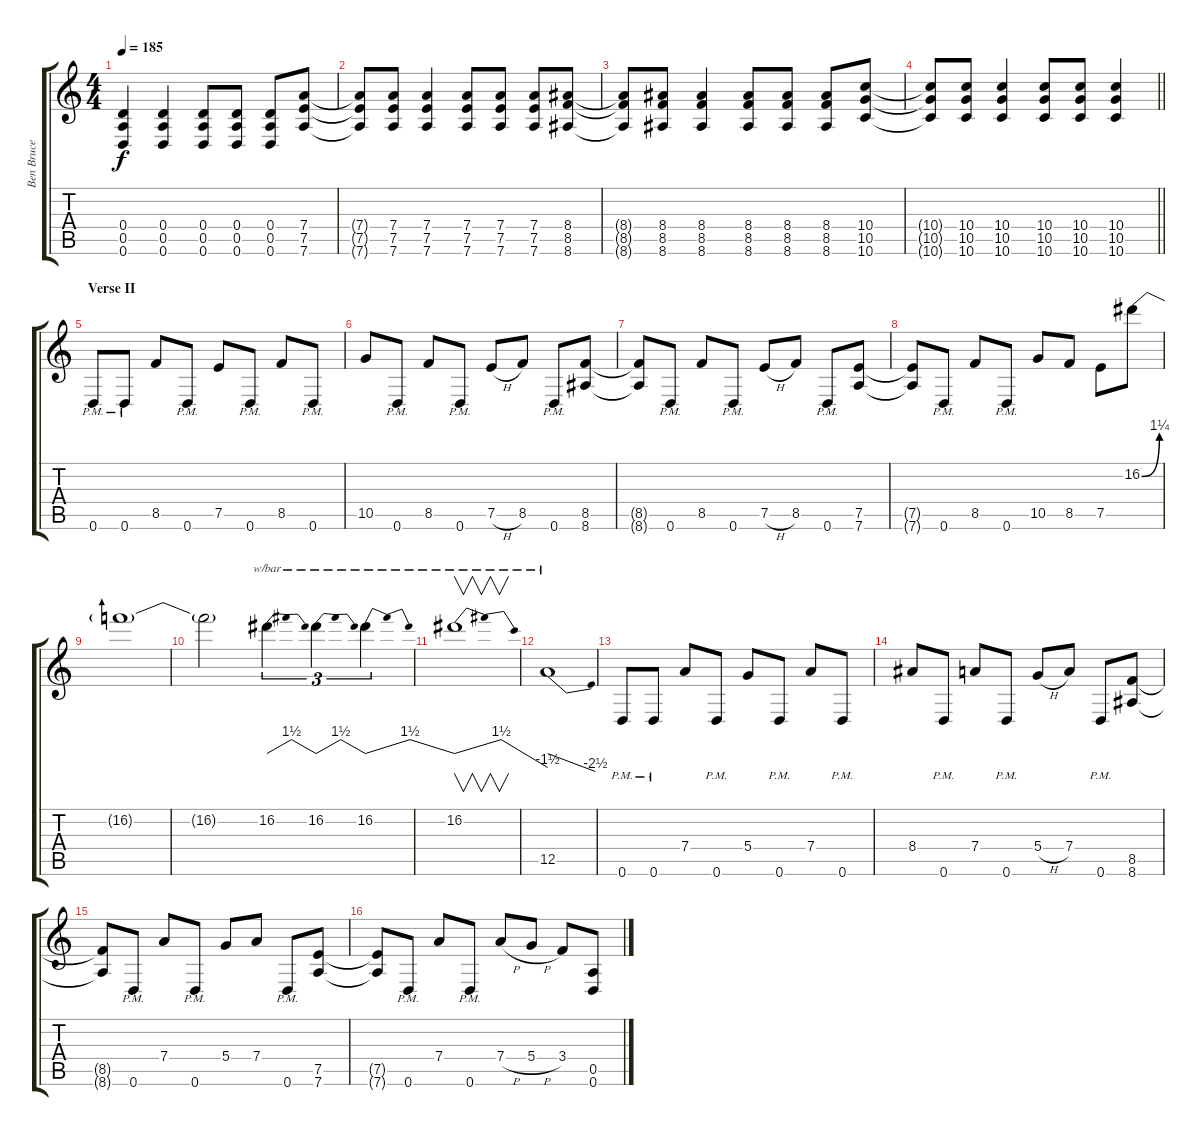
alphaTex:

\track ("Ben Bruce" "Ben Bruce") {instrument distortionguitar}
\staff {score tabs}
\tuning (E4 B3 G3 D3 A2 D2) {hide}
\ts (4 4)
\tempo 185
\clef g2
\ks c
(0.4 0.5 0.6).4{dy f} (0.4 0.5 0.6).4 (0.4 0.5 0.6).8 (0.4 0.5 0.6).8 (0.4 0.5 0.6).8 (7.4 7.5 7.6).8 |
(7.4{t} 7.5{t} 7.6{t}).8 (7.4 7.5 7.6).8 (7.4 7.5 7.6).4 (7.4 7.5 7.6).8 (7.4 7.5 7.6).8 (7.4 7.5 7.6).8 (8.4 8.5 8.6).8 |
(8.4{t} 8.5{t} 8.6{t}).8 (8.4 8.5 8.6).8 (8.4 8.5 8.6).4 (8.4 8.5 8.6).8 (8.4 8.5 8.6).8 (8.4 8.5 8.6).8 (10.4 10.5 10.6).8 |
\barLineRight lightlight
(10.4{t} 10.5{t} 10.6{t}).8 (10.4 10.5 10.6).8 (10.4 10.5 10.6).4 (10.4 10.5 10.6).8 (10.4 10.5 10.6).8 (10.4 10.5 10.6).4 |
\section ("" "Verse II")
0.6{pm}.8 0.6{pm}.8 8.5.8 0.6{pm}.8 7.5.8 0.6{pm}.8 8.5.8 0.6{pm}.8 |
10.5.8 0.6{pm}.8 8.5.8 0.6{pm}.8 7.5{h}.8 8.5.8 0.6{pm}.8 (8.5 8.6).8 |
(8.5{t} 8.6{t}).8 0.6{pm}.8 8.5.8 0.6{pm}.8 7.5{h}.8 8.5.8 0.6{pm}.8 (7.5 7.6).8 |
(7.5{t} 7.6{t}).8 0.6{pm}.8 8.5.8 0.6{pm}.8 10.5.8 8.5.8 7.5.8 16.2{be (bend 0 0 60 5)}.8 |
16.2{t}.1 |
16.2{t}.2 16.2.4{tu (3 2) tbe (dip default 0 0 30 6 60 0)} 16.2.4{tu (3 2) tbe (dip default 0 0 30 6 60 0)} 16.2.4{tu (3 2) tbe (dip default 0 0 30 6 60 0)} |
16.2.1{v tbe (dip default 0 0 5 6 60 -6)} |
12.5.1{tbe (dive default 0 0 60 -10)} |
0.6{pm}.8 0.6{pm}.8 7.4.8 0.6{pm}.8 5.4.8 0.6{pm}.8 7.4.8 0.6{pm}.8 |
8.4.8 0.6{pm}.8 7.4.8 0.6{pm}.8 5.4{h}.8 7.4.8 0.6{pm}.8 (8.5 8.6).8 |
(8.5{t} 8.6{t}).8 0.6{pm}.8 7.4.8 0.6{pm}.8 5.4.8 7.4.8 0.6{pm}.8 (7.5 7.6).8 |
(7.5{t} 7.6{t}).8 0.6{pm}.8 7.4.8 0.6{pm}.8 7.4{h}.8 5.4{h}.8 3.4.8 (0.5 0.6).8
